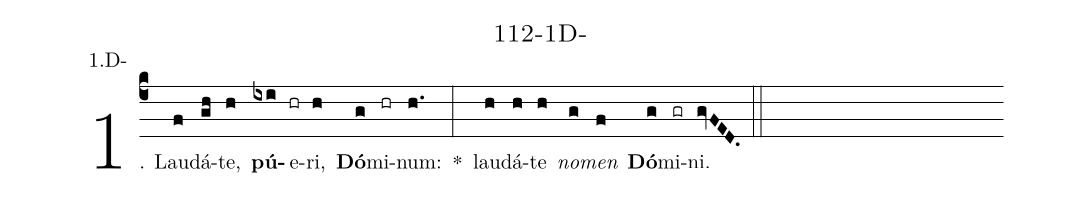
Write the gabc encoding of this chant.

name: 112-1D-;
annotation: 1.D-;
%%
(c4)1. Lau(f)dá(gh)te,(h) <b>pú</b>(ixi)e(hr)ri,(h) <b>Dó</b>(g)mi(hr)num:(h.) *(:) lau(h)dá(h)te(h) <i>no</i>(g)<i>men</i>(f) <b>Dó</b>(g)mi(gr)ni.(gvFED.) (::)
